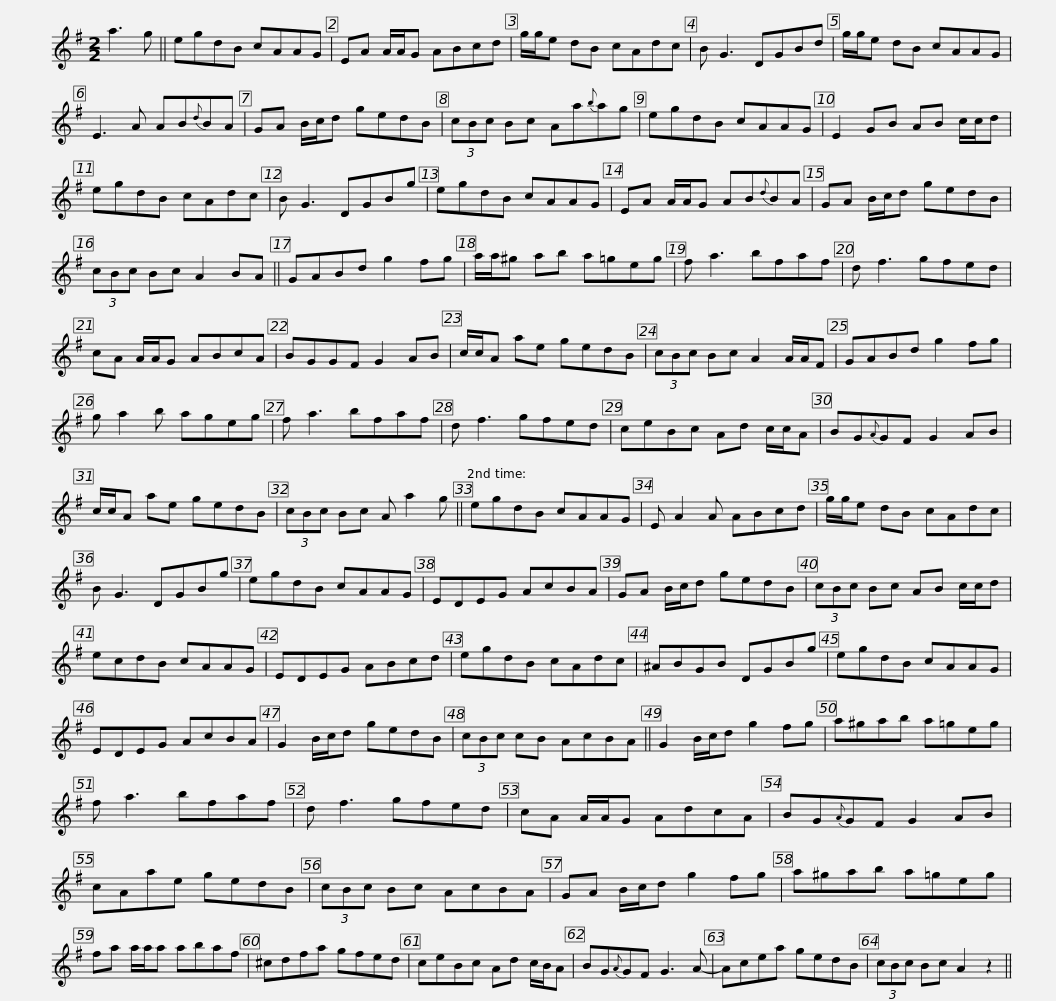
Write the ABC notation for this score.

X:1
L:1/8
M:2/2
I:linebreak $
K:G
V:1 treble
V:1
 a3 g || egdB cAAG | EA A/A/G ABcd | g/g/e dB cAdc | B G3 DGBd | %5
 g/g/e dB cAAG |$ E3 A AB{d}BA | GA B/c/d gedB | (3cBc Bc Aa{b}ag | egdB cAAG | %10
 E2 GB AB c/c/d |$ egdB cAdc | B G3 DGBg | egdB cAAG | EA A/A/G AB{d}BA | %15
 GA B/c/d gedB |$ (3cBc Bc A2 BA || GABd g2 fg | a/a/^g ab a=geg | f a3 bfaf | %20
 d f3 gfed |$ cA A/A/G ABcA | BGGF G2 AB | c/c/A ae gedB | (3cBc Bc A2 A/A/F | %25
 GABd g2 fg |$ g a2 b ageg | f a3 bfaf | d f3 gfed | ceBc Ad c/c/A | %30
 BG{A}GF G2 AB |$ c/c/A ae gedB | (3cBc Bc A a2 g || egdB cAAG | E A2 A ABcd | %35
 g/g/e dB cAdc |$ B G3 DGBg | egdB cAAG | EDEG AcBA | GA B/c/d gedB | %40
 (3cBc Bc AB c/c/d |$ ecdB cAAG | EDEG ABcd | egdB cAdc | ^ABGB DGBg | %45
 egdB cAAG |$ EDEG AcBA | G2 B/c/d gedB | (3cBc cB AcBA || G2 B/c/d g2 fg | %50
 a^gab a=geg |$ f a3 bfaf | d f3 gfed | cA A/A/G AdcA | BG{A}GF G2 AB | %55
 cAae gedB |$ (3cBc Bc AcBA | GA B/c/d g2 fg | a^gab a=geg | fa a/a/a abaf |$ %60
 ^cdfa gfed | ceBc Ad c/B/A | BG{A}GF G3 A- | Acea gedB | (3cBc Bc A2 z2 || %65
